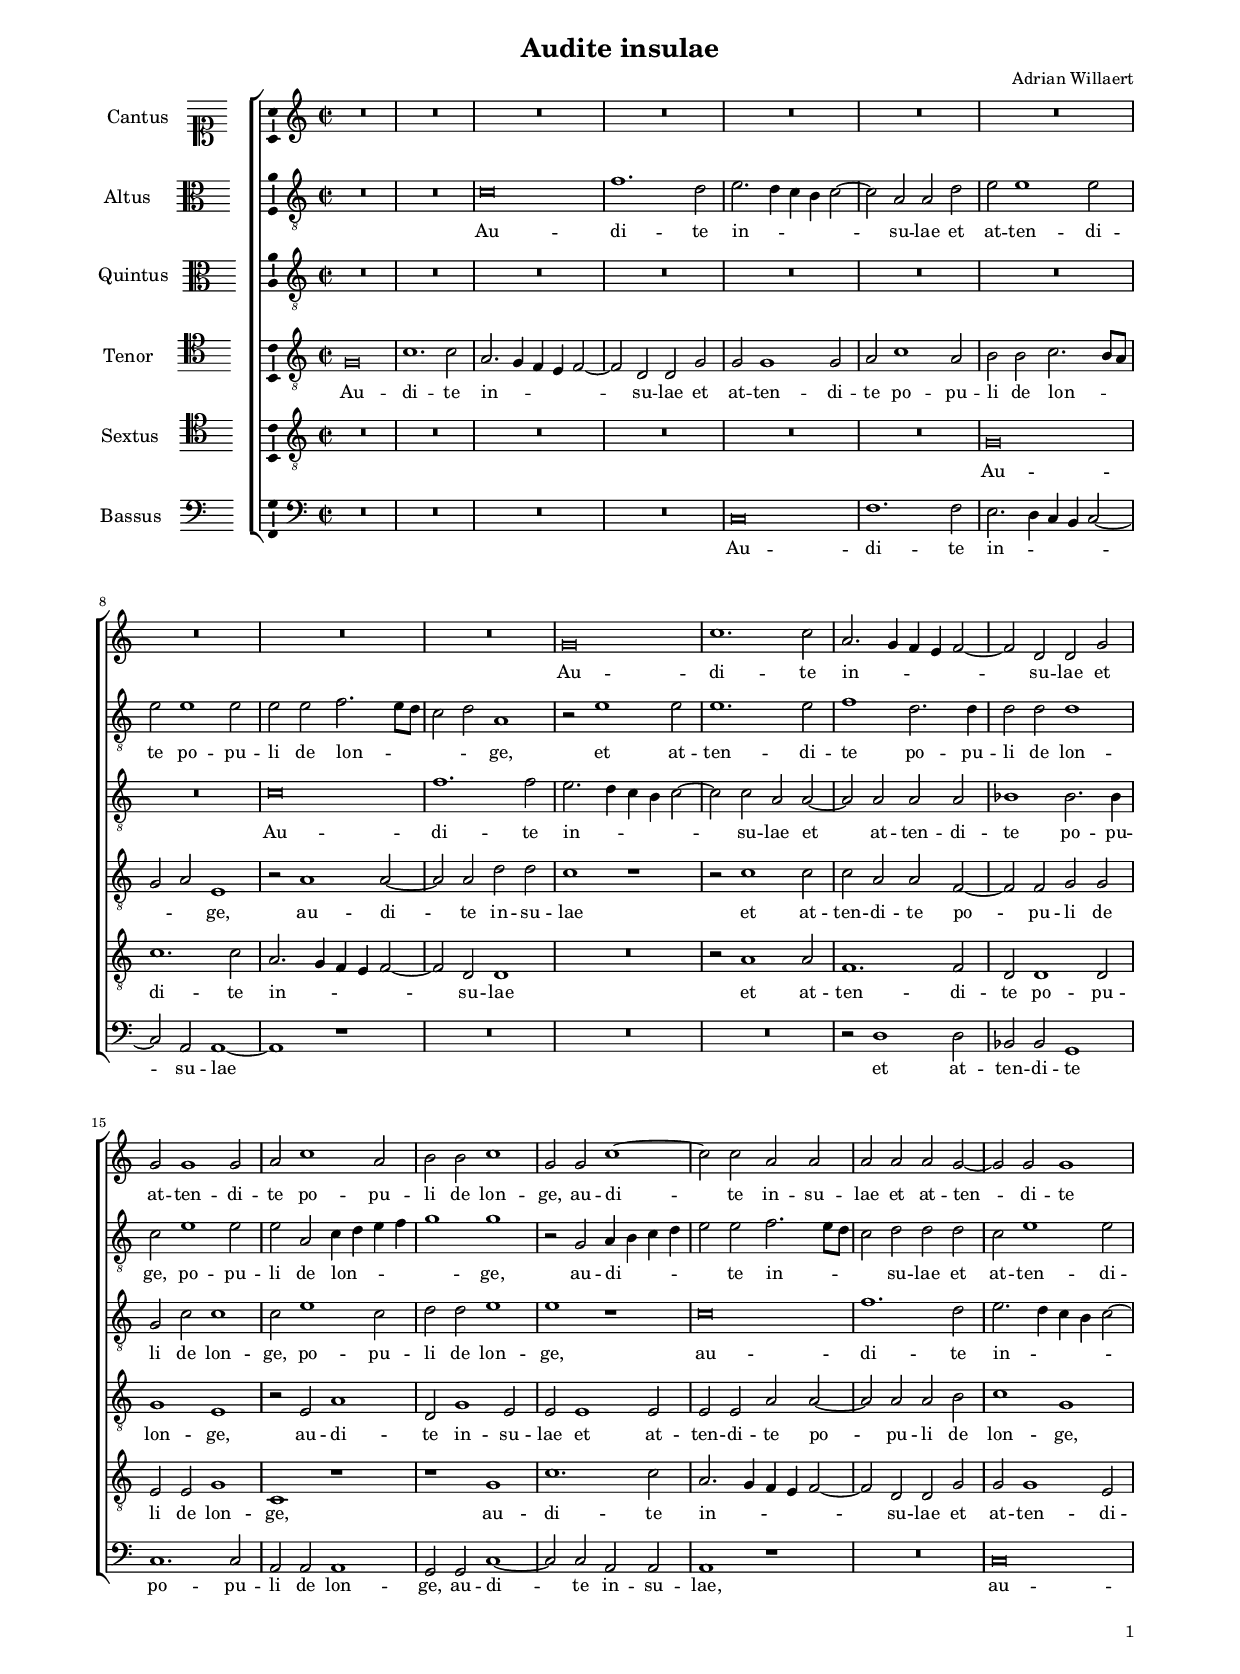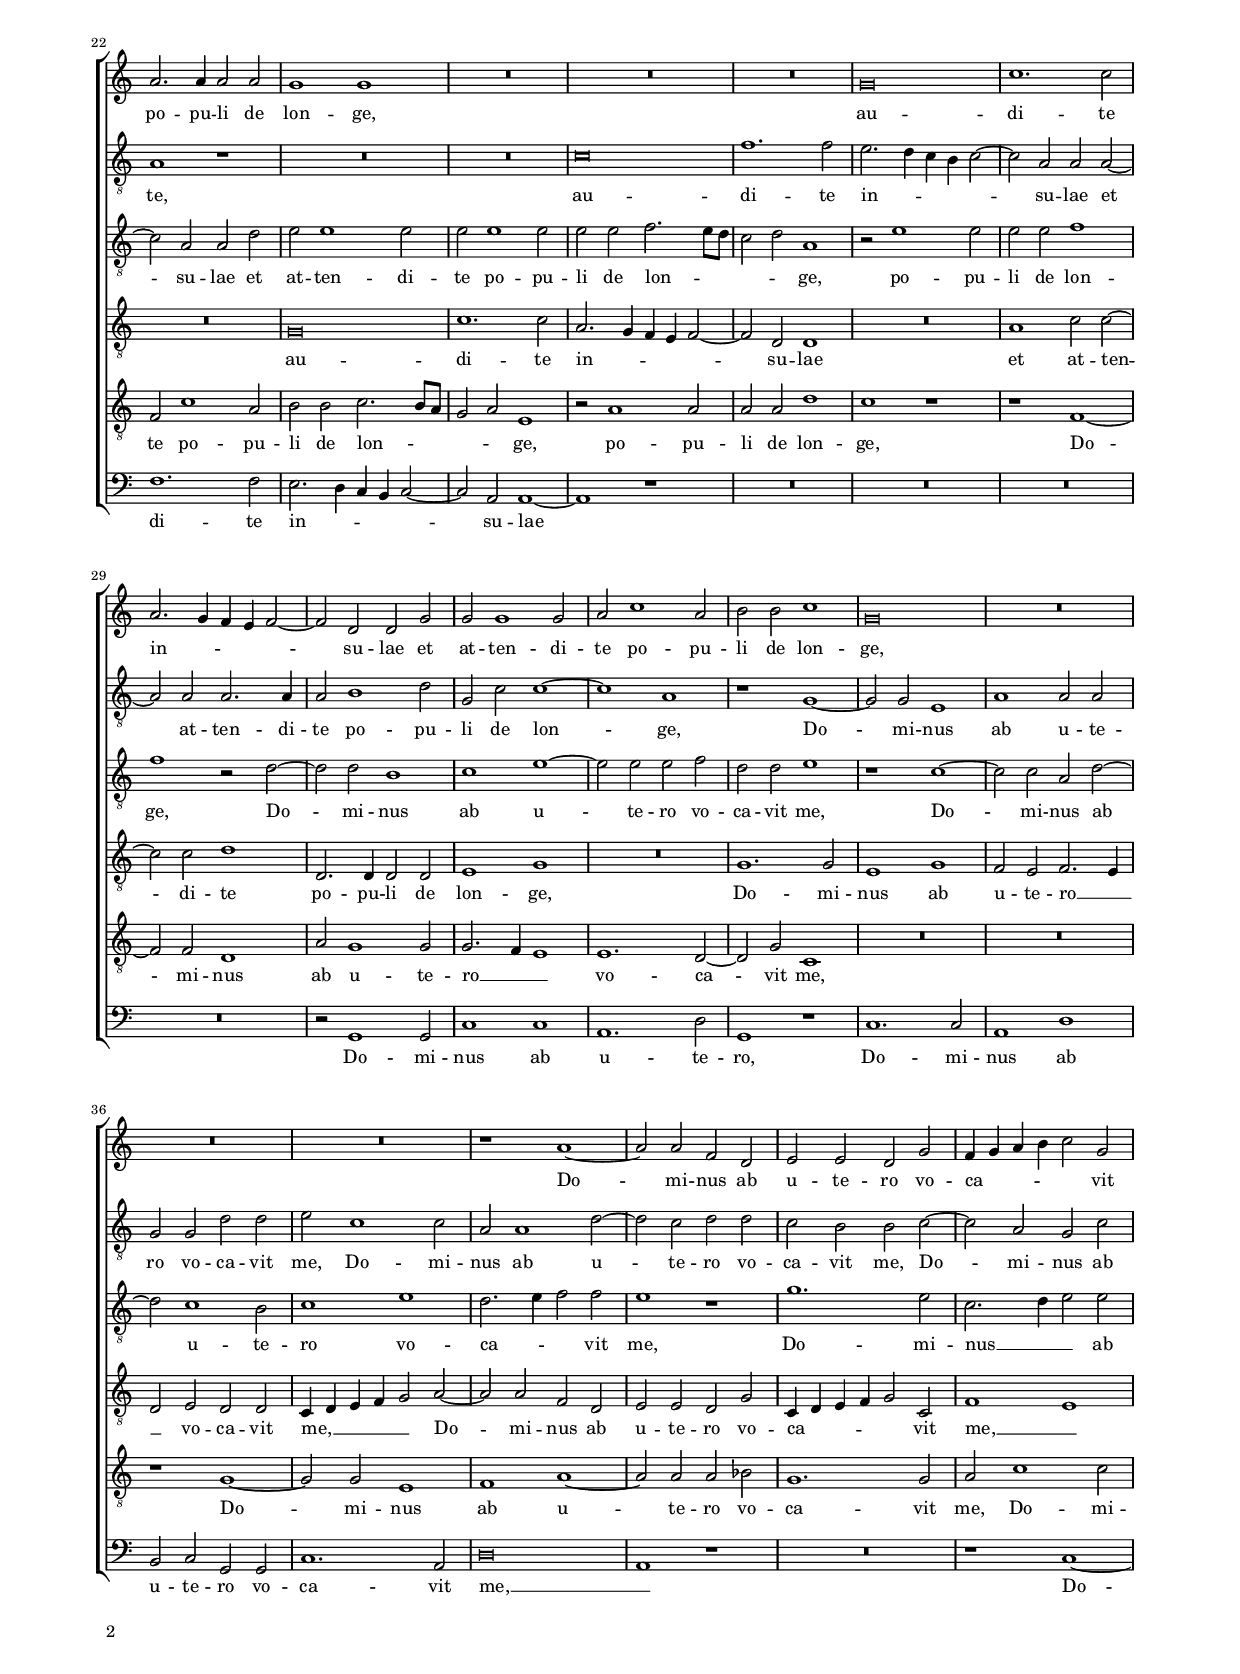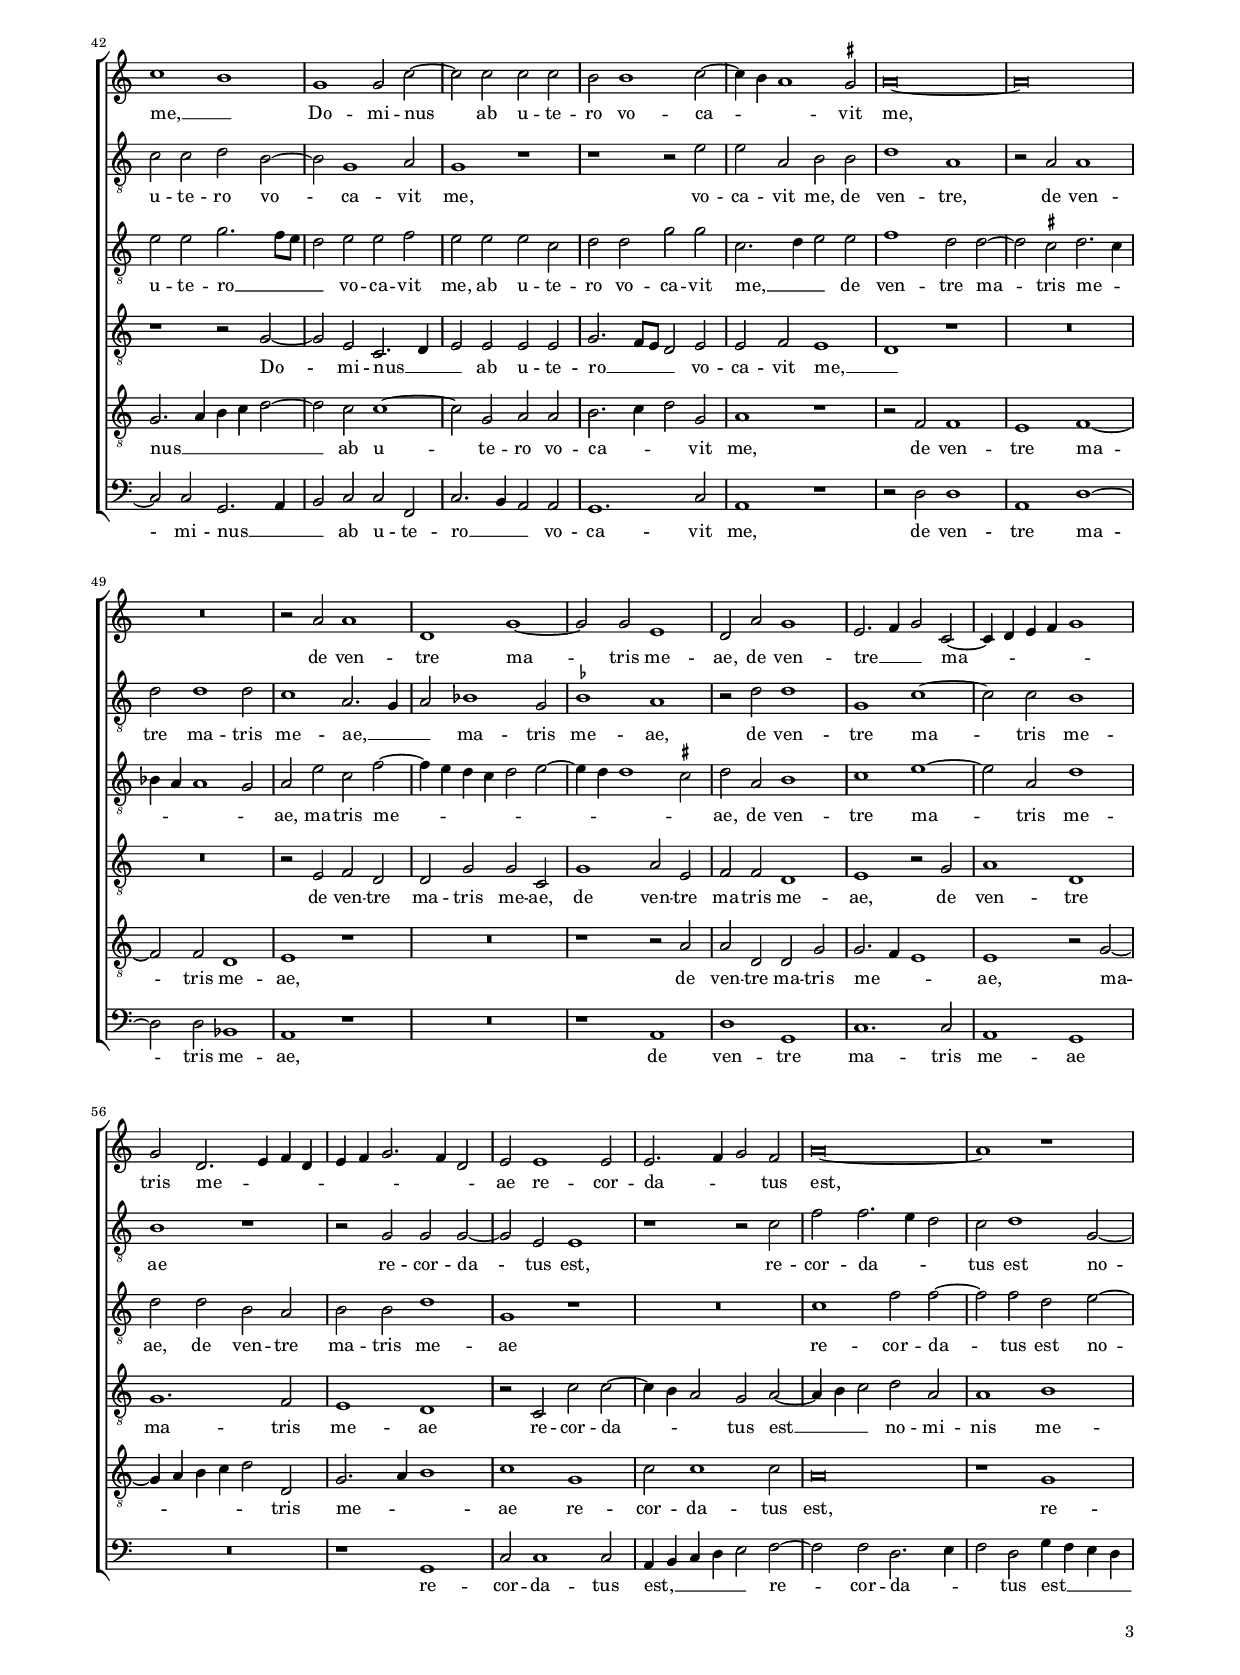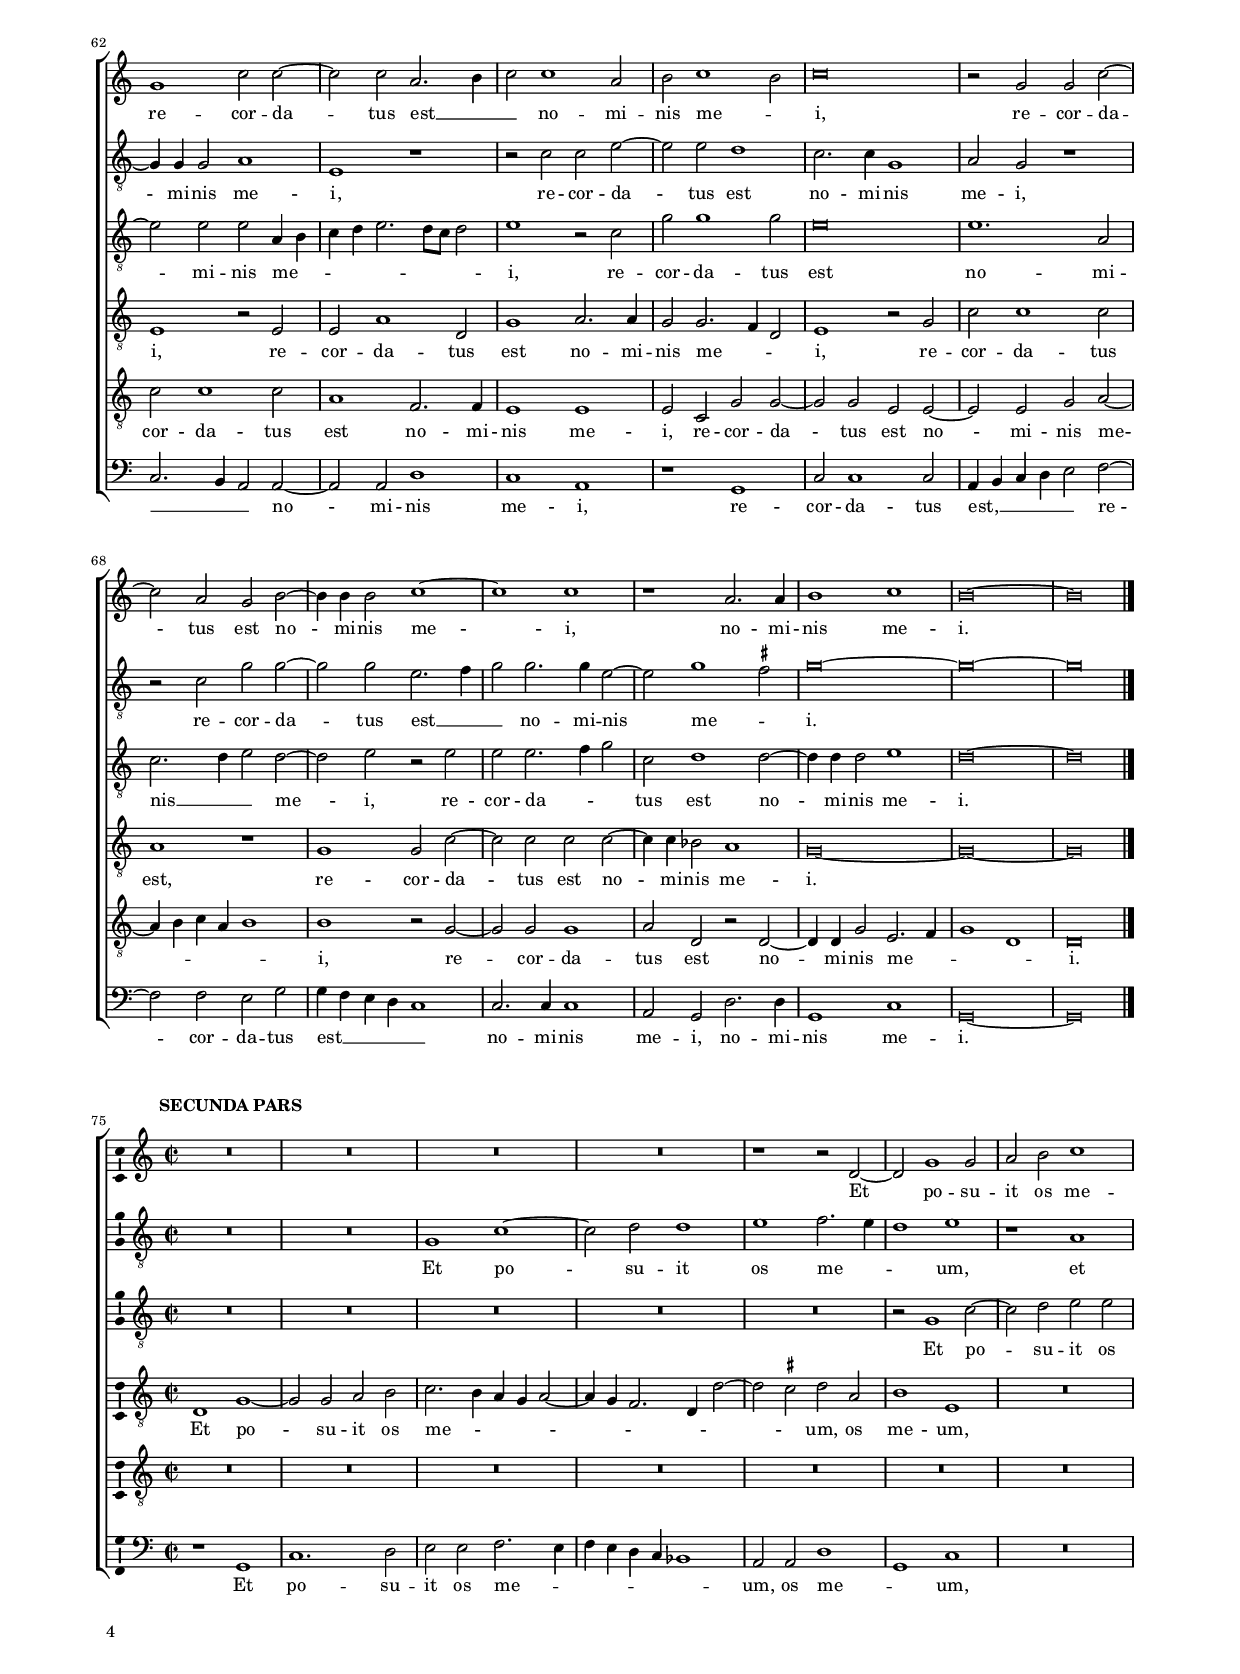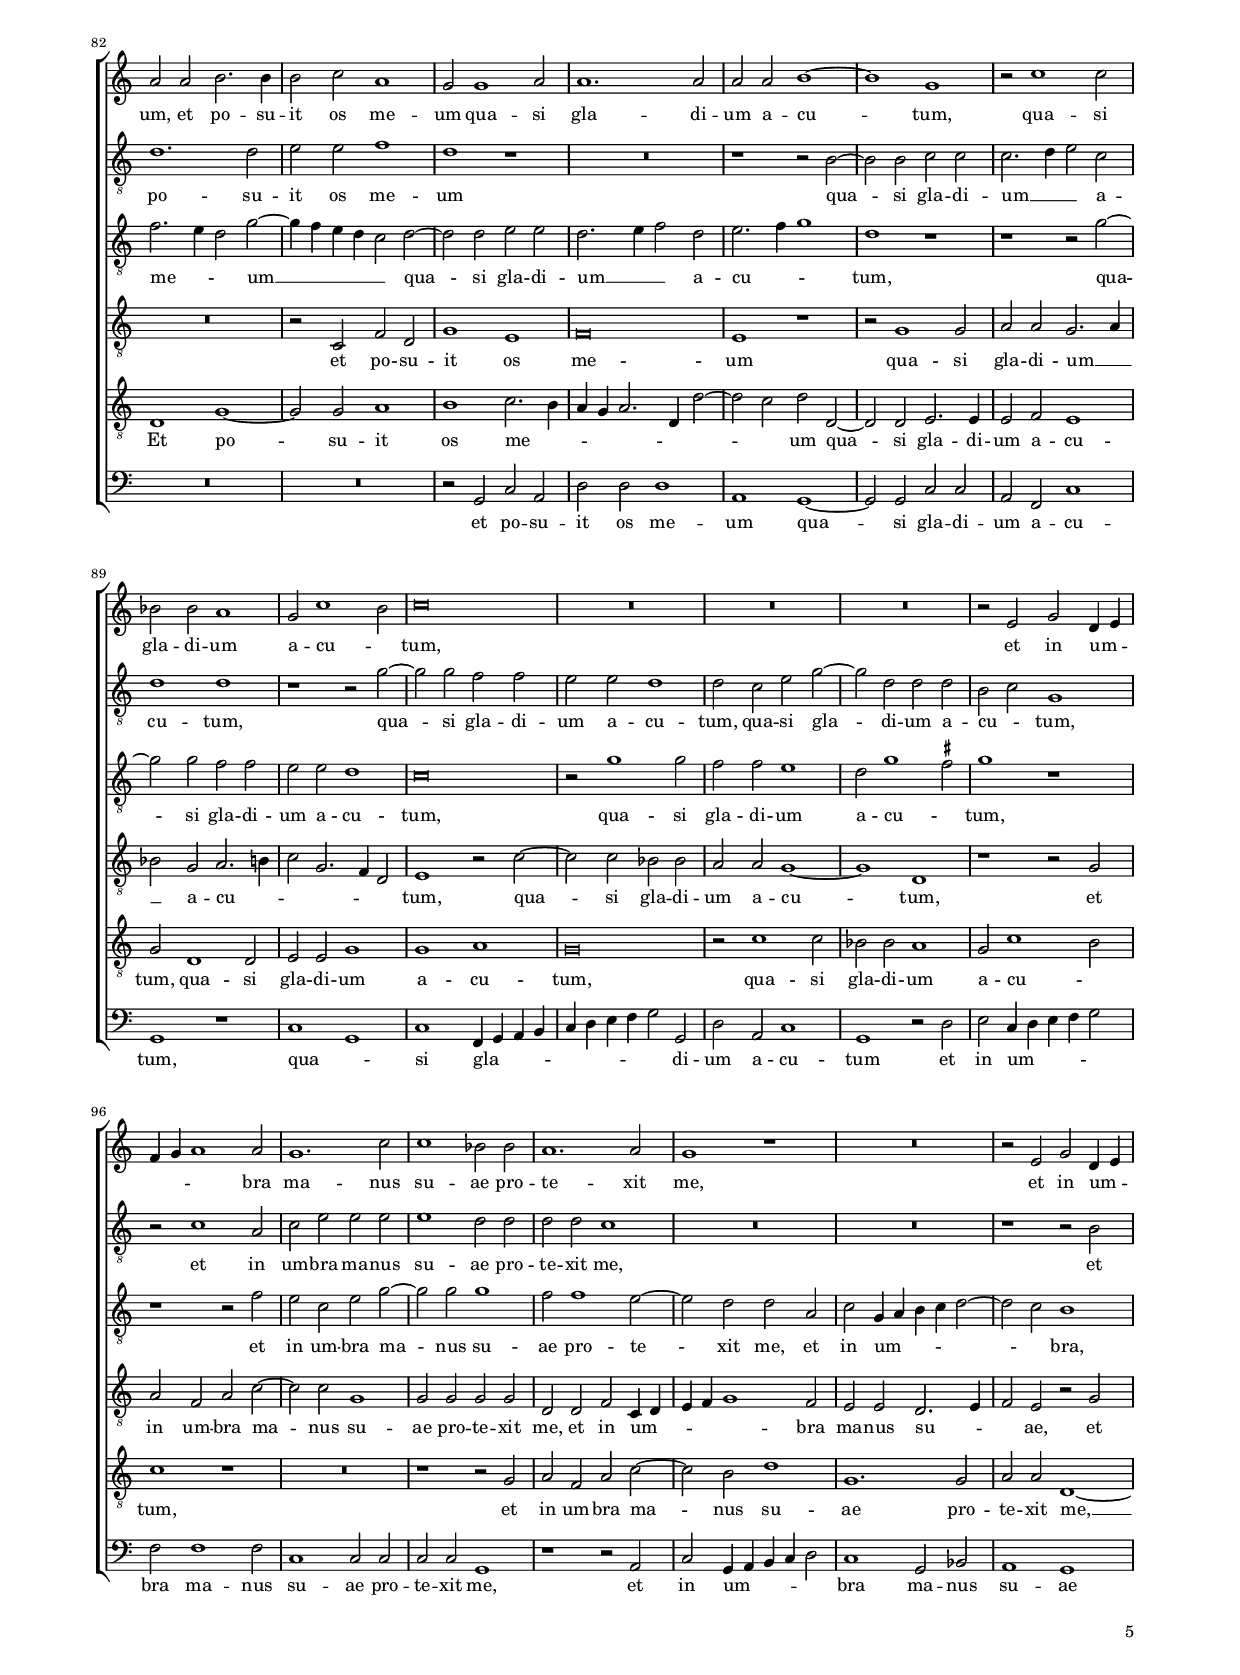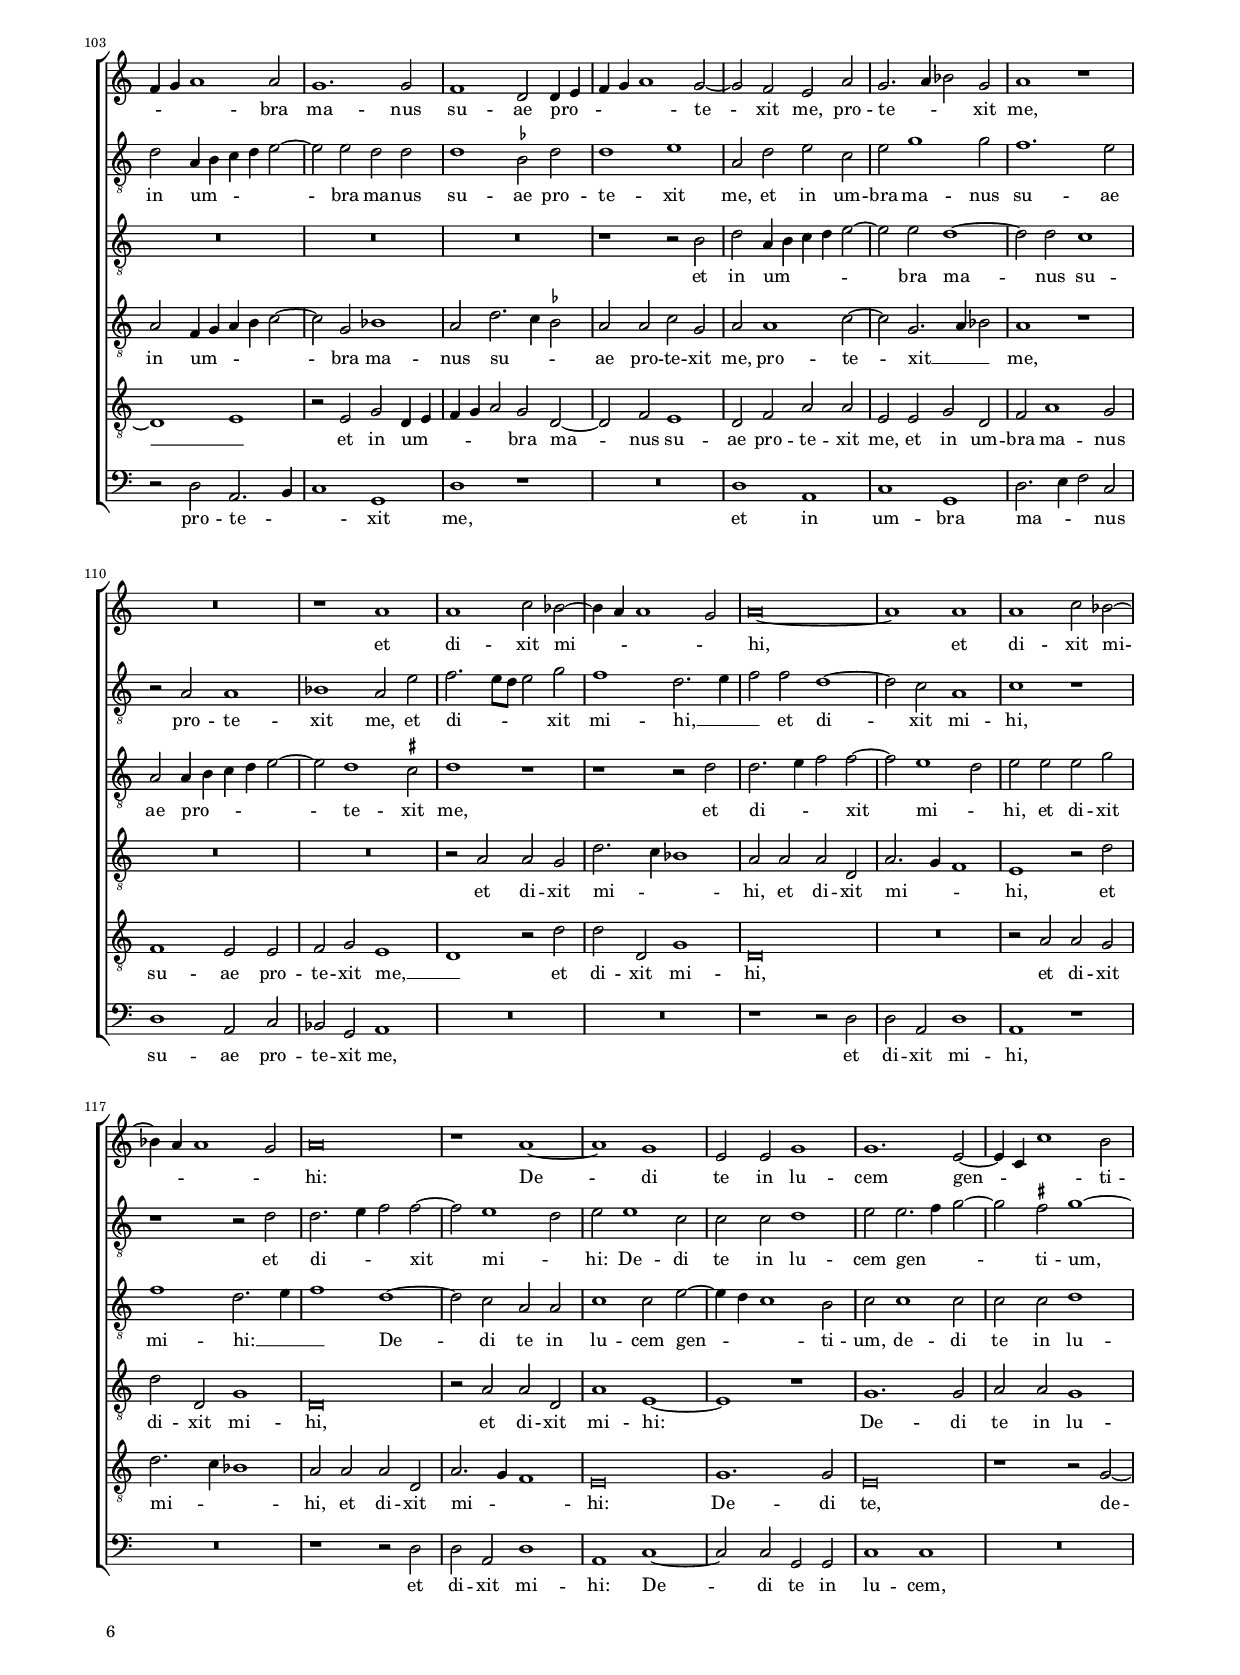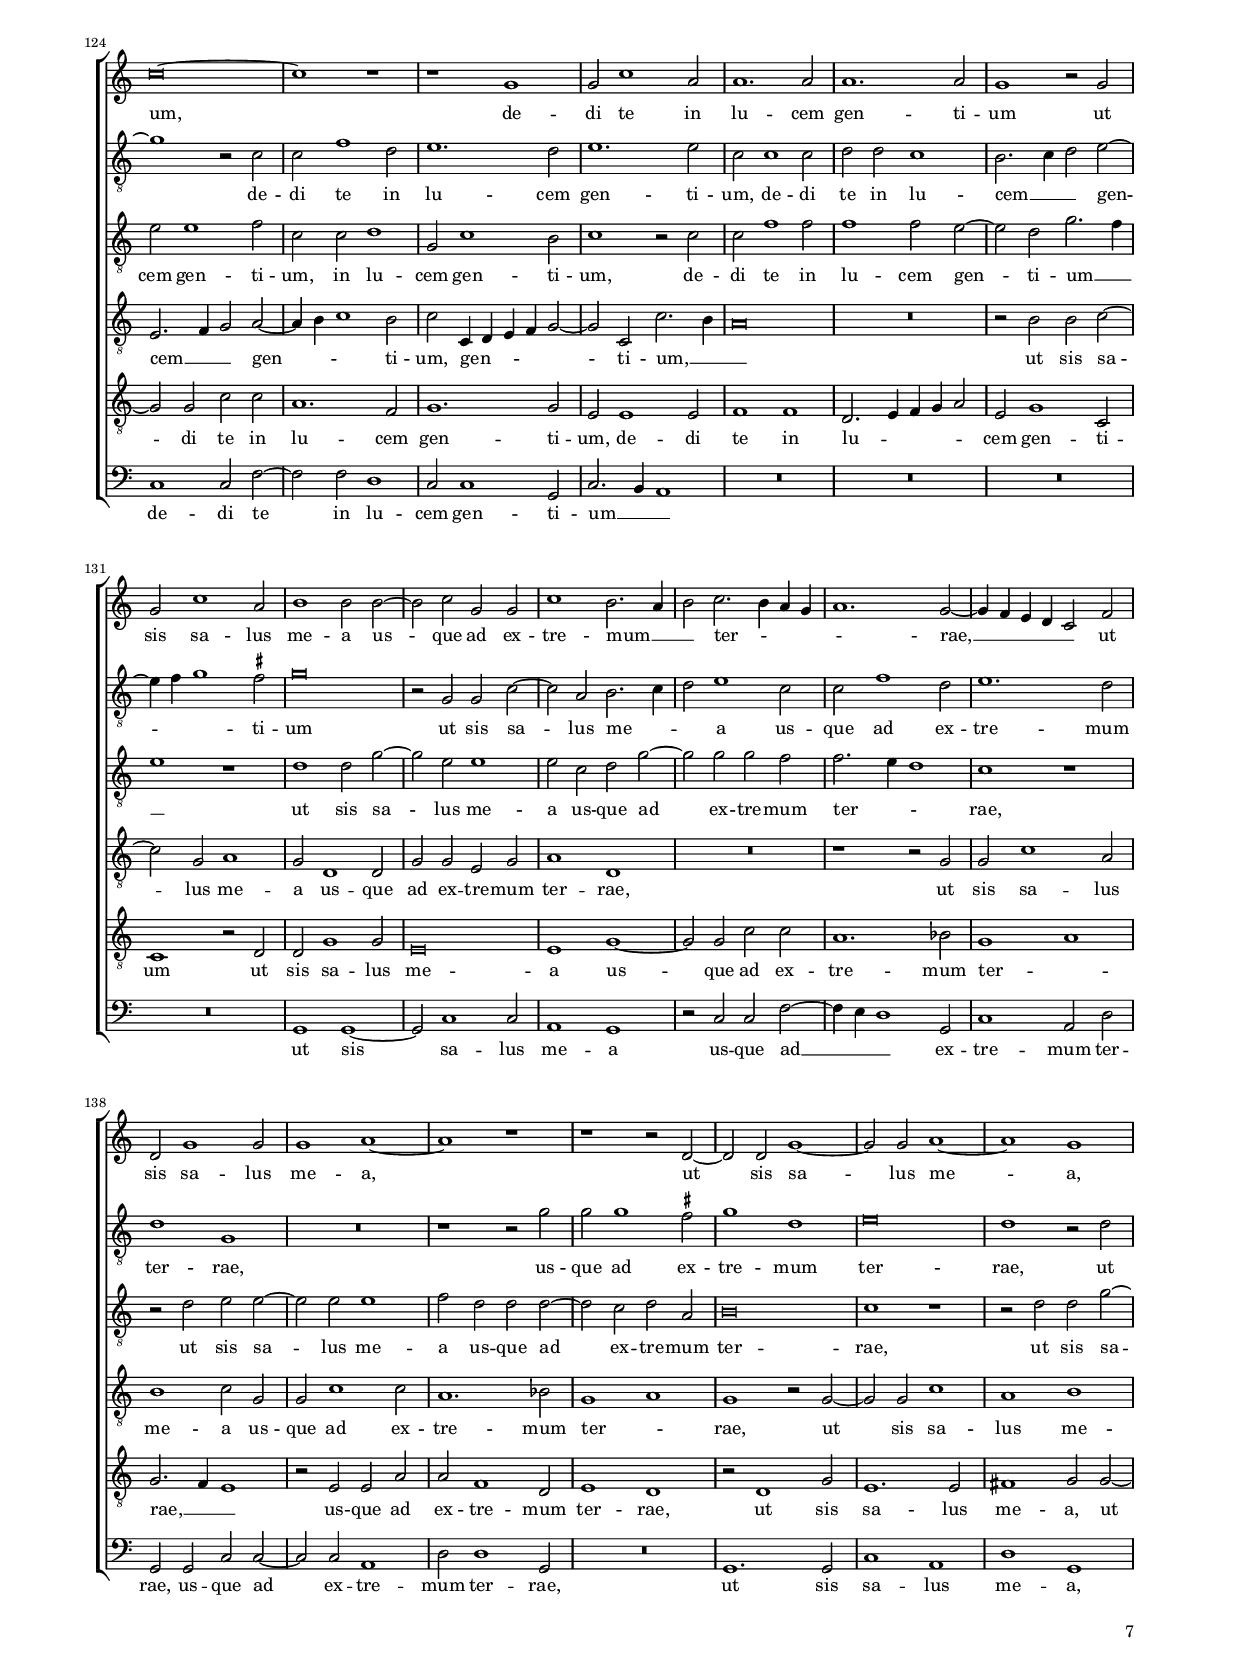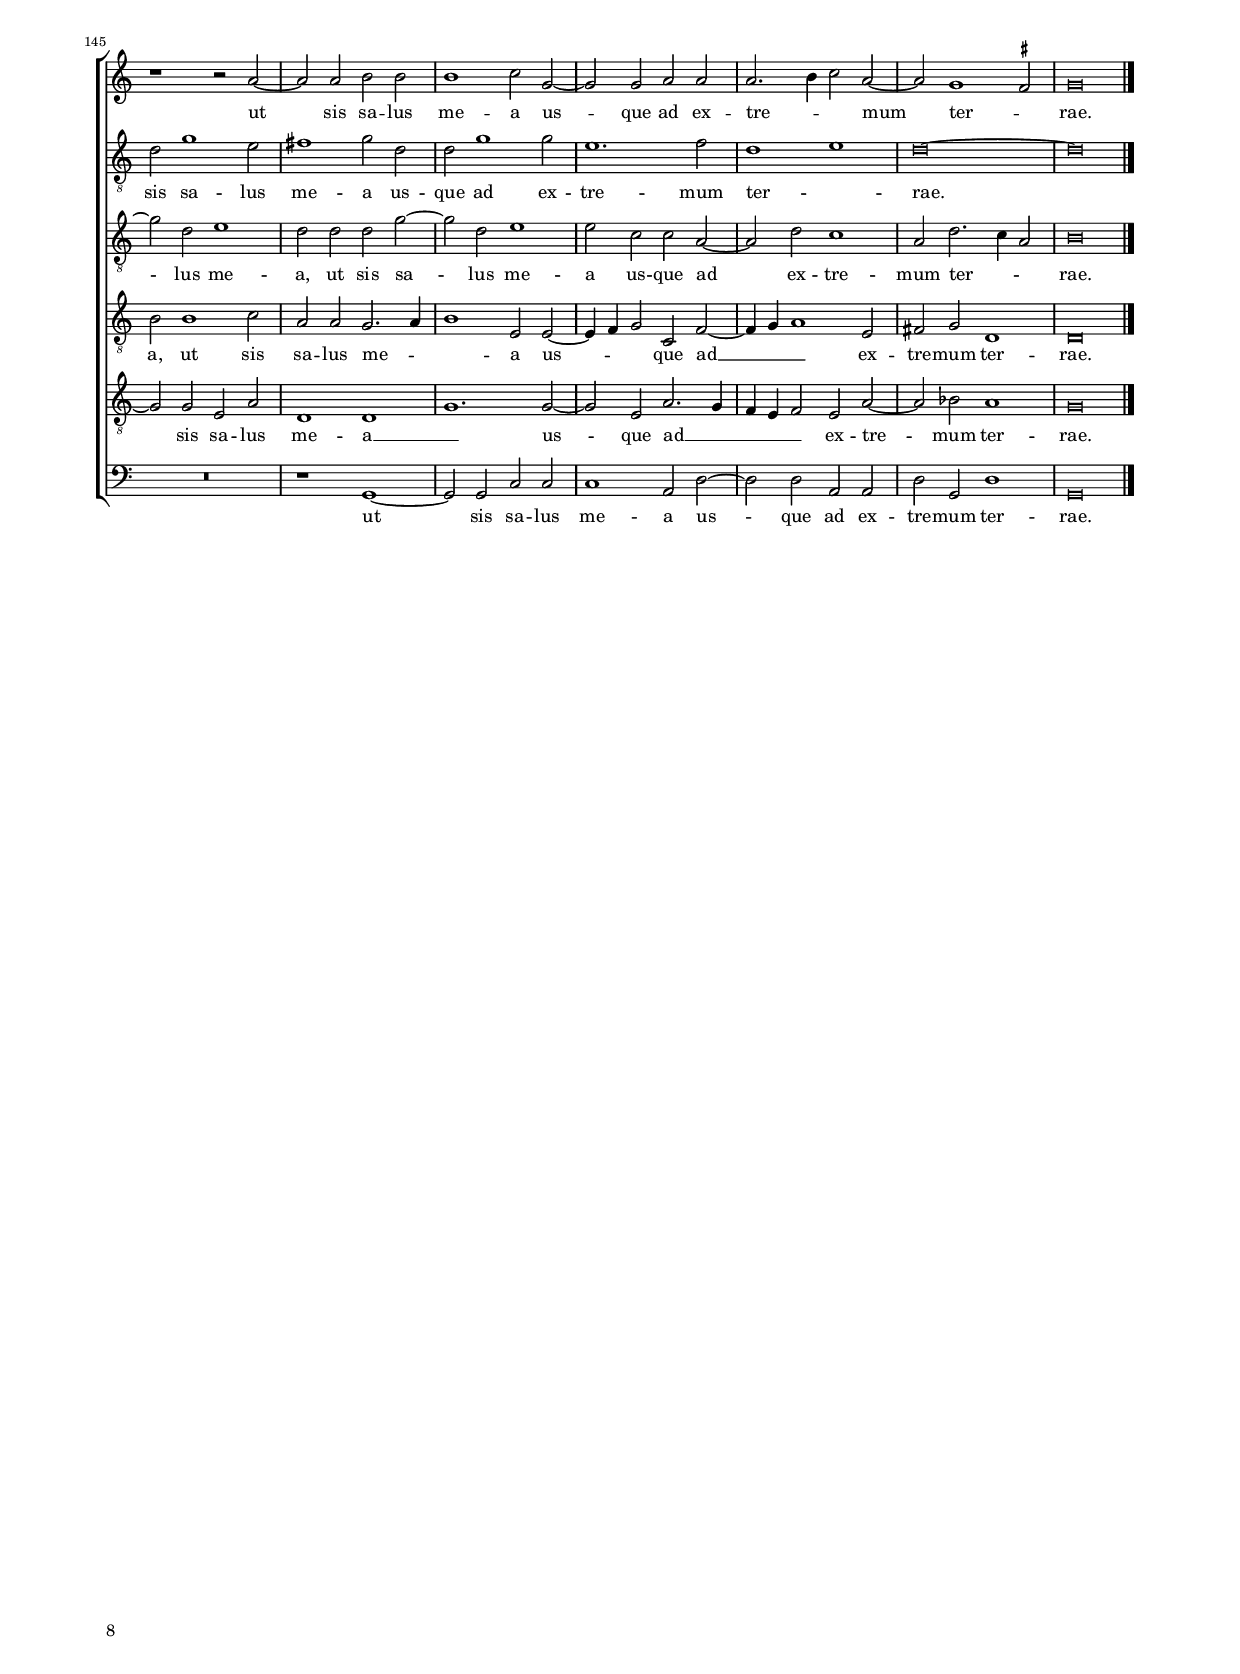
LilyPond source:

\header
{
  title="Audite insulae"
  composer="Adrian Willaert"
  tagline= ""
}

\version "2.24.2"
\language deutsch
#(set-global-staff-size 14.5)
% #(set-default-paper-size "letter")
#(ly:set-option 'point-and-click #f)


	ficta = { \once \set suggestAccidentals = ##t }
	
	forget = #(define-music-function (music) (ly:music?) #{
		\accidentalStyle forget
		$music
		\accidentalStyle default
		#})


\paper
	{
	top-margin = 1.5 \cm
	bottom-margin = 1 \cm
	left-margin = 1.8 \cm
	right-margin = 1.8 \cm
	ragged-bottom = ##f
	ragged-last-bottom = ##t
	print-page-number = ##f
	score-system-spacing = #'((basic-distance . 17) (minimum-distance . 14) (padding . 5) (strechability . 250))
	system-system-spacing = #'((basic-distance . 17) (minimum-distance . 14) (padding . 5) (strechability . 250))
	oddFooterMarkup=\markup   \fill-line { "" \fromproperty #'page:page-number-string }
	evenFooterMarkup=\markup  \fill-line { \fromproperty #'page:page-number-string "" }
	last-bottom-spacing = #'((basic-distance . 12) (minimum-distance . 7) (padding . 4))
%	systems-per-page = 3
%	page-count = 6
%	min-systems-per-page = 3
	}

global = {
	\key c \major
	\time 2/2 \set Score.measureLength = #(ly:make-moment 2/1)
	\skip 1*2*74 \bar "|."
	}


incipitcantus = \markup { \score {
	{
	\set Staff.instrumentName = \markup { \fontsize #1 "Cantus" }
	\key c \major
	\clef soprano
	s4 \bar ""
	}
	\layout  {
	raggedright = ##t
	indent = 1.6 \cm
	line-width = 2.5 \cm
	\context { \Staff \remove Time_signature_engraver }
	\override Staff.Clef.Y-extent = #'(0 . 0)
	}} \hspace #1 }


      
incipitaltus = \markup { \score {
	{
	\set Staff.instrumentName = \markup { \fontsize #1 "Altus" }
	\key c \major
	\clef alto
	s4 \bar ""
	}
	\layout  {
	raggedright = ##t
	indent = 1.6 \cm
	line-width = 2.5 \cm
	\context { \Staff \remove Time_signature_engraver }
	\override Staff.Clef.Y-extent = #'(0 . 0)
	}} \hspace #1 }


incipitsextus = \markup { \score {
	{
	\set Staff.instrumentName = \markup { \fontsize #1 "Quintus" }
	\key c \major
	\clef alto
	s4 \bar ""
	}
	\layout  {
	raggedright = ##t
	indent = 1.6 \cm
	line-width = 2.5 \cm
	\context { \Staff \remove Time_signature_engraver }
	\override Staff.Clef.Y-extent = #'(0 . 0)
	}} \hspace #1 }
      
    
incipittenor = \markup { \score {
	{
	\set Staff.instrumentName = \markup { \fontsize #1 "Tenor" }
	\key c \major
	\clef tenor
	s4 \bar ""
	}
	\layout  {
	raggedright = ##t
	indent = 1.6 \cm
	line-width = 2.5 \cm
	\context { \Staff \remove Time_signature_engraver }
	\override Staff.Clef.Y-extent = #'(0 . 0)
	}} \hspace #1 }
      
      
incipitquintus = \markup { \score {
	{
	\set Staff.instrumentName = \markup { \fontsize #1 "Sextus" }
	\key c \major
	\clef tenor
	s4 \bar ""
	}
	\layout  {
	raggedright = ##t
	indent = 1.6 \cm
	line-width = 2.5 \cm
	\context { \Staff \remove Time_signature_engraver }
	\override Staff.Clef.Y-extent = #'(0 . 0)
	}} \hspace #1 }
      
      
incipitbassus = \markup { \score {
	{
	\set Staff.instrumentName = \markup { \fontsize #1 "Bassus" }
	\key c \major
	\clef bass
	s4 \bar ""
	}
	\layout  {
	raggedright = ##t
	indent = 1.6 \cm
	line-width = 2.5 \cm
	\context { \Staff \remove Time_signature_engraver }
	\override Staff.Clef.Y-extent = #'(0 . 0)
	}} \hspace #1 }


cantus =  \relative c''
	{
	R\breve
	R\breve
	R\breve
	R\breve
%5
	R\breve |
	R\breve
	R\breve
	R\breve
	R\breve
%10
	R\breve |
	g\breve
	c1. c2
	a2. g4 f e f2~
	f2 d d g
%15
	g2 g1 g2 |
	a2 c1 a2
	h2 h c1
	g2 g c1~
	c2 c a a
%20
	a2 a a g~ |
	g2 g g1
	a2. a4 a2 a
	g1 g
	R\breve
%25
	R\breve |
	R\breve
	g\breve
	c1. c2
	a2. g4 f e f2~
%30
	f2 d d g |
	g2 g1 g2
	a2 c1 a2
	h2 h c1
	g\breve
%35
	R\breve |
	R\breve
	R\breve
	r1 a~
	a2 a f d
%40
	e2 e d g |
	f4 g a h c2 g
	c1 h
	g1 g2 c~
	c2 c c c
%45
	h2 h1 c2~ |
	c4 h a1 \ficta gis2
	a\breve~
	a\breve \break \noPageBreak
	R\breve
%50
	r2 a a1 |
	d,1 g~
	g2 g e1
	d2 a' g1
	e2. f4 g2 c,~
%55
	c4 d e f g1 | \break \noPageBreak
	g2 d2. e4 f d
	e4 f g2. f4 d2
	e2 e1 e2
	e2. f4 g2 f
%60
	a\breve~ |
	a1 r \pageBreak
	g1 c2 c~
	c2 c a2. h4
	c2 c1 a2
%65
	h2 c1 h2 |
	c\breve
	r2 g g c~
	c2 a g h~
	h4 h h2 c1~
%70
	c1 c |
	r1 a2. a4
	h1 c
	h\breve~
	h\breve |
	}


altus = \relative c'
	{
	R\breve
	R\breve
	c\breve
	f1. d2
%5
	e2. d4 c h c2~ |
	c2 a a d
	e2 e1 e2
	e2 e1 e2
	e2 e f2. e8 d
%10
	c2 d a1 |
	r2 e'1 e2
	e1. e2
	f1 d2. d4
	d2 d d1
%15
	c2 e1 e2 |
	e2 a, c4 d e f
	g1 g
	r2 g, a4 h c d
	e2 e f2. e8 d
%20
	c2 d d d |
	c2 e1 e2
	a,1 r
	R\breve
	R\breve
%25
	c\breve |
	f1. f2
	e2. d4 c h c2~
	c2 a a a~
	a2 a a2. a4
%30
	a2 h1 d2 |
	g,2 c c1~
	c1 a
	r1 g~
	g2 g e1
%35
	a1 a2 a |
	g2 g d' d 
	e2 c1 c2
	a2 a1 d2~
	d2 c d d
%40
	c2 h h c~ |
	c2 a g c
	c2 c d h~
	h2 g1 a2
	g1 r
%45
	r1 r2 e' |
	e2 a, h h
	d1 a
	r2 a a1
	d2 d1 d2
%50
	c1 a2. g4 |
	a2 b1 g2
	\ficta b1 a
	r2 d d1
	g,1 c~
%55
	c2 c h1 |
	h1 r
	r2 g g g~
	g2 e e1
	r1 r2 c'
%60
	f2 f2. e4 d2 |
	c2 d1 g,2~
	g4 g g2 a1
	e1 r
	r2 c' c e~
%65
	e2 e d1 |
	c2. c4 g1
	a2 g r1
	r2 c g'2 g~
	g2 g e2. f4
%70
	g2 g2. g4 e2~ |
	e2 g1 \ficta fis2
	g\breve~
	g\breve~
	g\breve |
	}


sextus =  \relative c'
	{
	R\breve
	R\breve
	R\breve
	R\breve
%5
	R\breve |
	R\breve
	R\breve
	R\breve
	c\breve
%10
	f1. f2 |
	e2. d4 c h c2~
	c2 c a a~
	a2 a a a
	b1 b2. b4
%15
	g2 c c1 |
	c2 e1 c2
	d2 d e1
	e1 r
	c\breve
%20
	f1. d2 |
	e2. d4 c h c2~
	c2 a a d
	e2 e1 e2
	e2 e1 e2
%25
	e2 e f2. e8 d |
	c2 d a1
	r2 e'1 e2
	e2 e f1
	f1 r2 d~
%30
	d2 d h1 |
	c1 e~
	e2 e e f
	d2 d e1
	r1 c~
%35
	c2 c a d~ |
	d2 c1 h2
	c1 e
	d2. e4 f2 f
	e1 r
%40
	g1. e2 |
	c2. d4 e2 e
	e2 e g2. f8 e
	d2 e e f
	e2 e e c
%45
	d2 d g g |
	c,2. d4 e2 e
	f1 d2 d~
	d2 \ficta cis d2. \forget c4
	b4 a a1 g2
%50
	a2 e' c f~ |
	f4 e d c d2 e~
	e4 d d1 \ficta cis2
	d2 a h1
	c1 e~
%55
	e2 a, d1 |
	d2 d h a
	h2 h d1
	g,1 r
	R\breve
%60
	c1 f2 f~ |
	f2 f d e~
	e2 e e a,4 h
	c4 d e2. d8 c d2
	e1 r2 c
%65
	g'2 g1 g2 |
	e\breve
	e1. a,2
	c2. d4 e2 d~
	d2 e r e
%70
	e2 e2. f4 g2 |
	c,2 d1 d2~
	d4 d d2 e1
	d\breve~
	d\breve |
	}
	

tenor =  \relative c'
	{
	g\breve
	c1. c2
	a2. g4 f e f2~
	f2 d d g
%5
	g2 g1 g2 |
	a2 c1 a2
	h2 h c2. h8 a
	g2 a e1
	r2 a1 a2~
%10
	a2 a d d |
	c1 r
	r2 c1 c2
	c2 a a f~
	f2 f g g
%15
	g1 e |
	r2 e a1
	d,2 g1 e2
	e2 e1 e2
	e2 e a a~
%20
	a2 a a h |
	c1 g
	R\breve
	g\breve
	c1. c2
%25
	a2. g4 f e f2~ |
	f2 d d1
	R\breve
	a'1 c2 c~
	c2 c d1
%30
	d,2. d4 d2 d |
	e1 g
	R\breve
	g1. g2
	e1 g
%35
	f2 e f2. e4 |
	d2 e d d
	c4 d e f g2 a~
	a2 a f d
	e2 e d g
%40
	c,4 d e f g2 c, |
	f1 e
	r1 r2 g~
	g2 e c2. d4
	e2 e e e
%45
	g2. f8 e d2 e |
	e2 f e1
	d1 r
	R\breve
	R\breve
%50
	r2 e f d |
	d2 g g c,
	g'1 a2 e
	f2 f d1
	e1 r2 g
%55
	a1 d, |
	g1. f2
	e1 d
	r2 c c' c~
	c4 h a2 g a~
%60
	a4 h c2 d a |
	a1 h
	e,1 r2 e
	e2 a1 d,2
	g1 a2. a4
%65
	g2 g2. f4 d2 |
	e1 r2 g
	c2 c1 c2
	a1 r
	g1 g2 c~
%70
	c2 c c c~ |
	c4 c b2 a1
	g\breve~
	g\breve~
	g\breve |
	}


quintus  =  \relative c'
	{
	R\breve
	R\breve
	R\breve
	R\breve
%5
	R\breve |
	R\breve
	g\breve
	c1. c2
	a2. g4 f e f2~
%10
	f2 d d1 |
	R\breve
	r2 a'1 a2
	f1. f2
	d2 d1 d2
%15
	e2 e g1 |
	c,1 r
	r1 g'
	c1. c2
	a2. g4 f e f2~
%20
	f2 d d g |
	g2 g1 e2
	f2 c'1 a2
	h2 h c2. h8 a
	g2 a e1
%25
	r2 a1 a2 |
	a2 a d1
	c1 r
	r1 f,~
	f2 f d1
%30
	a'2 g1 g2 |
	g2. f4 e1
	e1. d2~
	d2 g c,1
	R\breve
%35
	R\breve |
	r1 g'~
	g2 g e1
	f1 a~
	a2 a a b
%40
	g1. g2 |
	a2 c1 c2
	g2. a4 h c d2~
	d2 c c1~
	c2 g a a
%45
	h2. c4 d2 g, |
	a1 r
	r2 f f1
	e1 f~
	f2 f d1
%50
	e1 r |
	R\breve
	r1 r2 a
	a2 d, d g
	g2. f4 e1
%55
	e1 r2 g~ |
	g4 a h c d2 d,
	g2. a4 h1
	c1 g
	c2 c1 c2
%60
	a\breve |
	r1 g
	c2 c1 c2
	a1 f2. f4
	e1 e
%65
	e2 c g' g~ |
	g2 g e e~
	e2 e g a~
	a4 h c a h1
	h1 r2 g~
%70
	g2 g g1 |
	a2 d, r d~
	d4 d g2 e2. f4
	g1 d
	d\breve |
	}


bassus  =  \relative c
	{
	R\breve
	R\breve
	R\breve
	R\breve
%5
	c\breve |
	f1. f2
	e2. d4 c h c2~
	c2 a a1~
	a1 r
%10
	R\breve |
	R\breve
	R\breve
	r2 d1 d2
	b2 b g1
%15
	c1. c2 |
	a2 a a1
	g2 g c1~
	c2 c a a
	a1 r
%20
	R\breve |
	c\breve
	f1. f2
	e2. d4 c h c2~
	c2 a a1~
%25
	a1 r |
	R\breve
	R\breve
	R\breve
	R\breve
%30
	r2 g1 g2 |
	c1 c
	a1. d2
	g,1 r
	c1. c2
%35
	a1 d |
	h2 c g g
	c1. a2
	d\breve
	a1 r
%40
	R\breve |
	r1 c~
	c2 c g2. a4
	h2 c c f,
	c'2. h4 a2 a
%45
	g1. c2 |
	a1 r
	r2 d d1
	a1 d~
	d2 d b1
%50
	a1 r |
	R\breve
	r1 a
	d1 g,
	c1. c2
%55
	a1 g |
	R\breve
	r1 g
	c2 c1 c2
	a4 h c d e2 f~
%60
	f2 f d2. e4 |
	f2 d g4 f e d
	c2. h4 a2 a~
	a2 a d1
	c1 a
%65
	r1 g |
	c2 c1 c2
	a4 h c d e2 f~
	f2 f e g
	g4 f e d c1
%70
	c2. c4 c1 |
	a2 g d'2. d4
	g,1 c
	g\breve~
	g\breve |
	}


lyricscantus = \lyricmode {
	Au -- di -- te in -- _ _ _ _ su -- lae
	et at -- ten -- di -- te po -- pu -- li de lon -- ge,
	au -- di -- te in -- su -- lae
	et at -- ten -- di -- te po -- pu -- li de lon -- ge,
	au -- di -- te in -- _ _ _ _ su -- lae
	et at -- ten -- di -- te po -- pu -- li de lon -- ge,
	Do -- mi -- nus ab u -- te -- ro vo -- ca -- _ _ _ _ vit me, __ _
	Do -- mi -- nus ab u -- te -- ro vo -- ca -- _ _ vit me,
	de ven -- tre ma -- tris me -- ae,
	de ven -- tre __ _ _ ma -- _ _ _ _ tris me -- _ _ _ _ _ _ _ _ ae
	re -- cor -- da -- _ _ tus est,
	re -- cor -- da -- tus est __ _ _ no -- mi -- nis me -- _ i,
	re -- cor -- da -- tus est no -- mi -- nis me -- i,
	no -- mi -- nis me -- i.
	}


lyricsaltus = \lyricmode {
	Au -- di -- te in -- _ _ _ _ su -- lae
	et at -- ten -- di -- te po -- pu -- li de lon -- _ _ _ _ ge,
	et at -- ten -- di -- te po -- pu -- li de lon -- ge,
	po -- pu -- li de lon -- _ _ _ _ ge,
	au -- di -- _ _ _ _ te in -- _ _ _ su -- lae
	et at -- ten -- di -- te,
	au -- di -- te in -- _ _ _ _ su -- lae
	et at -- ten -- di -- te po -- pu -- li de lon -- ge,
	Do -- mi -- nus ab u -- te -- ro vo -- ca -- vit me,
	Do -- mi -- nus ab u -- te -- ro vo -- ca -- vit me,
	Do -- mi -- nus ab u -- te -- ro vo -- ca -- vit me,
	vo -- ca -- vit me,
	de ven -- tre,
	de ven -- tre ma -- tris me -- ae, __ _ _
	ma -- tris me -- ae,
	de ven -- tre ma -- tris me -- ae
	re -- cor -- da -- tus est,
	re -- cor -- da -- _ _ tus est no -- mi -- nis me -- i,
	re -- cor -- da -- tus est no -- mi -- nis me -- i,
	re -- cor -- da -- tus est __ _ _ no -- mi -- nis me -- _ i.
	}
	
	
lyricssextus = \lyricmode {
	Au -- di -- te in -- _ _ _ _ su -- lae
	et at -- ten -- di -- te po -- pu -- li de lon -- ge,
	po -- pu -- li de lon -- ge,
	au -- di -- te in -- _ _ _ _ su -- lae
	et at -- ten -- di -- te po -- pu -- li de lon -- _ _ _ _ ge,
	po -- pu -- li de lon -- ge,
	Do -- mi -- nus ab u -- te -- ro vo -- ca -- vit me,
	Do -- mi -- nus ab u -- te -- ro vo -- ca -- _ _ vit me,
	Do -- mi -- nus __ _ _ ab u -- te -- ro __ _ _ _ vo -- ca -- vit me,
	ab u -- te -- ro vo -- ca -- vit me, __ _ _ 
	de ven -- tre ma -- tris me -- _ _ _ _ _ ae,
	ma -- tris me -- _ _ _ _ _ _ _ _ ae,
	de ven -- tre ma -- tris me -- ae,
	de ven -- tre ma -- tris me -- ae
	re -- cor -- da -- tus est no -- mi -- nis me -- _ _ _ _ _ _ _ i,
	re -- cor -- da -- tus est no -- mi -- nis __ _ _ me -- i,
	re -- cor -- da -- _ _ tus est no -- mi -- nis me -- i.
	}


lyricstenor = \lyricmode {
	Au -- di -- te in -- _ _ _ _ su -- lae
	et at -- ten -- di -- te po -- pu -- li de lon -- _ _ _ _ ge,
	au -- di -- te in -- su -- lae 
	et at -- ten -- di -- te po -- pu -- li de lon -- ge,
	au -- di -- te in -- su -- lae
	et at -- ten -- di -- te po -- pu -- li de lon -- ge,
	au -- di -- te in -- _ _ _ _ su -- lae
	et at -- ten -- di -- te po -- pu -- li de lon -- ge,
	Do -- mi -- nus ab u -- te -- ro __ _ _ vo -- ca -- vit me, __ _ _ _ _
	Do -- mi -- nus ab u -- te -- ro vo -- ca -- _ _ _ _ vit me, __ _
	Do -- mi -- nus __ _ _ ab u -- te -- ro __ _ _ _ vo -- ca -- vit me, __ _
	de ven -- tre ma -- tris me -- ae,
	de ven -- tre ma -- tris me -- ae,
	de ven -- tre ma -- tris me -- ae
	re -- cor -- da -- _ _ tus est __ _ _ no -- mi -- nis me -- i,
	re -- cor -- da -- tus est no -- mi -- nis me -- _ _ i,
	re -- cor -- da -- tus est,
	re -- cor -- da -- tus est no -- mi -- nis me -- i.
	}


lyricsquintus = \lyricmode {
	Au -- di -- te in -- _ _ _ _ su -- lae
	et at -- ten -- di -- te po -- pu -- li de lon -- ge,
	au -- di -- te in -- _ _ _ _ su -- lae
	et at -- ten -- di -- te po -- pu -- li de lon -- _ _ _ _ ge,
	po -- pu -- li de lon -- ge,
	Do -- mi -- nus ab u -- te -- ro __ _ _ vo -- ca -- vit me,
	Do -- mi -- nus ab u -- te -- ro vo -- ca -- vit me,
	Do -- mi -- nus __ _ _ _ _ ab u -- te -- ro vo -- ca -- _ _ vit me,
	de ven -- tre ma -- tris me -- ae,
	de ven -- tre ma -- tris me -- _ _ ae,
	ma -- _ _ _ _ tris me -- _ _ ae
	re -- cor -- da -- tus est,
	re -- cor -- da -- tus est no -- mi -- nis me -- i,
	re -- cor -- da -- tus est no -- mi -- nis me -- _ _ _ _ i,
	re -- cor -- da -- tus est no -- mi -- nis me -- _ _ _ i.
	}


lyricsbassus = \lyricmode {
	Au -- di -- te in -- _ _ _ _ su -- lae
	et at -- ten -- di -- te po -- pu -- li de lon -- ge,
	au -- di -- te in -- su -- lae,
	au -- di -- te in -- _ _ _ _ su -- lae
	Do -- mi -- nus ab u -- te -- ro,
	Do -- mi -- nus ab u -- te -- ro vo -- ca -- vit me, __ _
	Do -- mi -- nus __ _ _ ab u -- te -- ro __ _ _ vo -- ca -- vit me,
	de ven -- tre ma -- tris me -- ae,
	de ven -- tre ma -- tris me -- ae
	re -- cor -- da -- tus est, __ _ _ _ _
	re -- cor -- da -- _ _ tus est __ _ _ _ _ _ _ no -- mi -- nis me -- i,
	re -- cor -- da -- tus est, __ _ _ _ _ 
	re -- cor -- da -- tus est __ _ _ _ _ no -- mi -- nis me -- i,
	no -- mi -- nis me -- i.
	}


\score
{  
	\transpose c c {
	\new ChoirStaff \with { \override StaffGrouper.staff-staff-spacing.basic-distance = #12 }
	<<

	\new Staff << \global
	\new Voice="v1" {
		\set Staff.instrumentName=\incipitcantus
		\set Staff.midiInstrument = "reed organ"
		\clef "treble"
		\cantus }
	\new Lyrics \lyricsto "v1" {\lyricscantus }
	>>


	\new Staff << \global
	\new Voice="v2" {
		\set Staff.instrumentName=\incipitaltus
		\set Staff.midiInstrument = "reed organ"
		\clef "G_8" 
		\altus}
	\new Lyrics \lyricsto "v2" {\lyricsaltus }
	>>


	\new Staff << \global
	\new Voice="v6" {
		\set Staff.instrumentName=\incipitsextus
		\set Staff.midiInstrument = "reed organ"
		\clef "G_8" 
		\sextus}
	\new Lyrics \lyricsto "v6" {\lyricssextus }
	>>


	\new Staff << \global
	\new Voice="v3" {
		\set Staff.instrumentName=\incipittenor
		\set Staff.midiInstrument = "reed organ"
		\clef "G_8"
		\tenor }
	\new Lyrics \lyricsto "v3" {\lyricstenor }
	>>


	\new Staff << \global
	\new Voice="v5" {
		\set Staff.instrumentName=\incipitquintus
		\set Staff.midiInstrument = "reed organ"
		\clef "G_8"
		\quintus}
	\new Lyrics \lyricsto "v5" {\lyricsquintus }
	>>


	\new Staff << \global
	\new Voice="v4" {
		\set Staff.instrumentName=\incipitbassus
		\set Staff.midiInstrument = "reed organ"
		\clef bass
		\bassus }
	\new Lyrics \lyricsto "v4" {\lyricsbassus}
	>>

	>>
	} % transpose

	\layout
	{
	indent = 2.6 \cm
%	\context { \Lyrics \override VerticalAxisGroup.nonstaff-relatedstaff-spacing.padding = #2 }
%	\context { \Lyrics \override LyricText.font-size = #1 }	
	\context { \Staff \override TimeSignature.break-visibility = #end-of-line-invisible }
	\context { \Staff \consists Ambitus_engraver }
	\context { \Score \override BarNumber.padding = #2 }
	\context { \Voice \override NoteHead.style = #'baroque }
	}

\midi
	{
	\tempo 2 = 90
	}

}

%%%%%%%%%%%%%%%%%%%%  SECUNDA PARS   %%%%%%%%%%%%%%%%%%%%


global = {
	\key c \major
	\time 2/2 \set Score.measureLength = #(ly:make-moment 2/1)
	\set Score.currentBarNumber = #75
	\skip 1*2*77 \bar "|."
	}


cantus =  \relative c''
	{
	R\breve
	R\breve
	R\breve
	R\breve
%5
	r1 r2 d,~ |
	d2 g1 g2
	a2 h c1
	a2 a h2. h4
	h2 c a1
%10
	g2 g1 a2 |
	a1. a2
	a2 a h1~
	h1 g
	r2 c1 c2
%15
	b2 b a1 |
	g2 c1 h2
	c\breve
	R\breve
	R\breve
%20
	R\breve |
	r2 e, g d4 e
	f4 g a1 a2
	g1. c2
	c1 b2 b
%25
	a1. a2 |
	g1 r
	R\breve
	r2 e g d4 e
	f4 g a1 a2
%30
	g1. g2 |
	f1 d2 d4 e
	f4 g a1 g2~
	g2 f e a
	g2. a4 b2 g
%35
	a1 r |
	R\breve
	r1 a
	a1 c2 b~
	b4 a a1 g2
%40
	a\breve~ |
	a1 a
	a1 c2 b~
	b4 a a1 g2
	a\breve
%45
	r1 a~ |
	a1 g
	e2 e g1
	g1. e2~
	e4 c c'1 h2 |
%50
	c\breve~ |
	c1 r
	r1 g
	g2 c1 a2
	a1. a2
%55
	a1. a2 |
	g1 r2 g
	g2 c1 a2
	h1 h2 h~
	h2 c g g
%60
	c1 h2. a4 |
	h2 c2. h4 a g
	a1. g2~
	g4 f e d c2 f
	d2 g1 g2
%65
	g1 a~ |
	a1 r
	r1 r2 d,~
	d2 d g1~
	g2 g a1~
%70
	a1 g |
	r1 r2 a~
	a2 a h h
	h1 c2 g~
	g2 g a a
%75
	a2. h4 c2 a~ |
	a2 g1 \ficta fis2
	g\breve |
	}


altus = \relative c'
	{
	R\breve
	R\breve
	g1 c~
	c2 d d1
%5
	e1 f2. e4 |
	d1 e
	r1 a,
	d1. d2
	e2 e f1
%10
	d1 r |
	R\breve
	r1 r2 h~
	h2 h c c
	c2. d4 e2 c
%15
	d1 d |
	r1 r2 g~
	g2 g f f
	e2 e d1
	d2 c e g~
%20
	g2 d d d |
	h2 c g1
	r2 c1 a2
	c2 e e e
	e1 d2 d
%25
	d2 d c1 |
	R\breve
	R\breve
	r1 r2 h
	d2 a4 h c d e2~
%30
	e2 e d d |
	d1 \ficta b2 d
	d1 e
	a,2 d e c
	e2 g1 g2
%35
	f1. e2 |
	r2 a, a1
	b1 a2 e'
	f2. e8 d e2 g
	f1 d2. e4
%40
	f2 f d1~ |
	d2 c a1
	c1 r
	r1 r2 d
	d2. e4 f2 f~
%45
	f2 e1 d2 |
	e2 e1 c2
	c2 c d1
	e2 e2. f4 g2~
	g2 \ficta fis g1~
%50
	g1 r2 c, |
	c2 f1 d2
	e1. d2
	e1. e2
	c2 c1 c2
%55
	d2 d c1 |
	h2. c4 d2 e~
	e4 f g1 \ficta fis2
	g\breve
	r2 g, g c~
%60
	c2 a h2. c4 |
	d2 e1 c2
	c2 f1 d2
	e1. d2
	d1 g,
%65
	R\breve |
	r1 r2 g'
	g2 g1 \ficta fis2
	g1 d
	e\breve
%70
	d1 r2 d |
	d2 g1 e2
	fis1 g2 d
	d2 g1 g2
	e1. f2
%75
	d1 e |
	d\breve~
	d\breve |
	}


sextus =  \relative c'
 	{
	R\breve
	R\breve
	R\breve
	R\breve
%5
	R\breve |
	r2 g1 c2~
	c2 d e e
	f2. e4 d2 g~
	g4 f e d c2 d~
%10
	d2 d e e |
	d2. e4 f2 d
	e2. f4 g1
	d1 r
	r1 r2 g~
%15
	g2 g f f |
	e2 e d1
	c\breve
	r2 g'1 g2
	f2 f e1
%20
	d2 g1 \ficta fis2 |
	g1 r
	r1 r2 f
	e2 c e g~
	g2 g g1
%25
	f2 f1 e2~ |
	e2 d d a
	c2 g4 a h c d2~
	d2 c h1
	R\breve
%30
	R\breve |
	R\breve
	r1 r2 h
	d2 a4 h c d e2~
	e2 e d1~
%35
	d2 d c1 |
	a2 a4 h c d e2~
	e2 d1 \ficta cis2
	d1 r
	r1 r2 d
%40
	d2. e4 f2 f~ |
	f2 e1 d2
	e2 e e g
	f1 d2. e4
	f1 d~
%45
	d2 c a a |
	c1 c2 e~
	e4 d c1 h2
	c2 c1 c2
	c2 c d1
%50
	e2 e1 f2 |
	c2 c d1
	g,2 c1 h2
	c1 r2 c
	c2 f1 f2
%55
	f1 f2 e~ |
	e2 d g2. f4
	e1 r
	d1 d2 g~
	g2 e e1
%60
	e2 c d g~ |
	g2 g g f
	f2. e4 d1
	c1 r
	r2 d e e~
%65
	e2 e e1 |
	f2 d d d~
	d2 c d a
	h\breve
	c1 r
%70
	r2 d d g~ |
	g2 d e1
	d2 d d g~
	g2 d e1
	e2 c c a~
%75
	a2 d c1 |
	a2 d2. c4 a2
	h\breve |
	}


tenor =  \relative c'
	{
	d,1 g~
	g2 g a h
	c2. h4 a g a2~
	a4 g f2. d4 d'2~
%5
	d2 \ficta cis d a |
	h1 e,
	R\breve
	R\breve
	r2 c f d
%10
	g1 e |
	f\breve
	e1 r
	r2 g1 g2
	a2 a g2. a4
%15
	b2 g a2. h4 |
	c2 g2. f4 d2
	e1 r2 c'~
	c2 c b b
	a2 a g1~
%20
	g1 d |
	r1 r2 g
	a2 f a c~
	c2 c g1
	g2 g g g
%25
	d2 d f c4 d |
	e4 f g1 f2
	e2 e d2. e4
	f2 e r g
	a2 f4 g a h c2~
%30
	c2 g b1 |
	a2 d2. c4 \ficta b2
	a2 a c g
	a2 a1 c2~
	c2 g2. a4 b2
%35
	a1 r |
	R\breve
	R\breve
	r2 a a g
	d'2. c4 b1
%40
	a2 a a d, |
	a'2. g4 f1
	e1 r2 d'
	d2 d, g1
	d\breve
%45
	r2 a' a d, |
	a'1 e~
	e1 r
	g1. g2
	a2 a g1
%50
	e2. f4 g2 a~ |
	a4 h c1 h2
	c2 c,4 d e f g2~
	g2 c, c'2. h4
	a\breve
%55
	R\breve |
	r2 h h c~
	c2 g a1
	g2 d1 d2
	g2 g e g
%60
	a1 d, |
	R\breve
	r1 r2 g
	g2 c1 a2
	h1 c2 g
%65
	g2 c1 c2 |
	a1. b2
	g1 a
	g1 r2 g~
	g2 g c1
%70
	a1 h |
	h2 h1 c2
	a2 a g2. a4
	h1 e,2 e~
	e4 f g2 c, f~
%75
	f4 g a1 e2 |
	fis2 g d1
	d\breve |
	}


quintus  =  \relative c'
	{
	R\breve
	R\breve
	R\breve
	R\breve
%5
	R\breve |
	R\breve
	R\breve
	d,1 g~
	g2 g a1
%10
	h1 c2. h4 |
	a4 g a2. d,4 d'2~
	d2 c d d,~
	d2 d e2. e4
	e2 f e1
%15
	g2 d1 d2 |
	e2 e g1
	g1 a
	g\breve
	r2 c1 c2
%20
	b2 b a1 |
	g2 c1 h2
	c1 r
	R\breve
	r1 r2 g
%25
	a2 f a c~ |
	c2 h d1
	g,1. g2
	a2 a d,1~
	d1 e
%30
	r2 e g d4 e |
	f4 g a2 g d~
	d2 f e1
	d2 f a a
	e2 e g d
%35
	f2 a1 g2 |
	f1 e2 e
	f2 g e1
	d1 r2 d'
	d2 d, g1
%40
	d\breve |
	R\breve
	r2 a' a g
	d'2. c4 b1
	a2 a a d,
%45
	a'2. g4 f1 |
	e\breve
	g1. g2
	e\breve
	r1 r2 g~
%50
	g2 g c c |
	a1. f2
	g1. g2
	e2 e1 e2
	f1 f
%55
	d2. e4 f g a2 |
	e2 g1 c,2
	c1 r2 d
	d2 g1 g2
	e\breve
%60
	e1 g~ |
	g2 g c c
	a1. b2
	g1 a
	g2. f4 e1
%65
	r2 e e a |
	a2 f1 d2
	e1 d
	r2 d1 g2
	e1. e2
%70
	fis1 g2 g~ |
	g2 g e a
	d,1 d
	g1. g2~
	g2 e a2. g4
%75
	f4 e f2 e a~ |
	a2 b a1
	g\breve |
	}


bassus  =  \relative c
	{
	r1 g
	c1. d2
	e2 e f2. e4
	f4 e d c b1
%5
	a2 a d1 |
	g,1 c
	R\breve
	R\breve
	R\breve
%10
	r2 g c a |
	d2 d d1
	a1 g~
	g2 g c c
	a2 f c'1
%15
	g1 r |
	c1 g
	c1 f,4 g a h
	c4 d e f g2 g,
	d'2 a c1
%20
	g1 r2 d' |
	e2 c4 d e f g2
	f2 f1 f2
	c1 c2 c
	c2 c g1
%25
	r1 r2 a |
	c2 g4 a h c d2
	c1 g2 b
	a1 g
	r2 d' a2. h4
%30
	c1 g |
	d'1 r
	R\breve
	d1 a
	c1 g
%35
	d'2. e4 f2 c |
	d1 a2 c
	b2 g a1
	R\breve
	R\breve
%40
	r1 r2 d |
	d2 a d1
	a1 r
	R\breve
	r1 r2 d
%45
	d2 a d1 |
	a1 c~
	c2 c g g
	c1 c
	R\breve
%50
	c1 c2 f~ |
	f2 f d1
	c2 c1 g2
	c2. h4 a1
	R\breve
%55
	R\breve |
	R\breve
	R\breve
	g1 g~
	g2 c1 c2
%60
	a1 g |
	r2 c c f~
	f4 e d1 g,2
	c1 a2 d
	g,2 g c c~
%65
	c2 c a1 |
	d2 d1 g,2
	R\breve
	g1. g2
	c1 a
%70
	d1 g, |
	R\breve
	r1 g~
	g2 g c c
	c1 a2 d~
%75
	d2 d a a |
	d2 g, d'1
	g,\breve |
	}


lyricscantus = \lyricmode {
	Et po -- su -- it os me -- um,
	et po -- su -- it os me -- um
	qua -- si gla -- di -- um a -- cu -- tum,
	qua -- si gla -- di -- um a -- cu -- _ tum,
	et in um -- _ _ _ _ bra ma -- nus su -- ae pro -- te -- xit me,
	et in um -- _ _ _ _ bra ma -- nus su -- ae pro -- _ _ _ _ te -- xit me,
	pro -- te -- _ _ xit me,
	et di -- xit mi -- _ _ _ hi,
	et di -- xit mi -- _ _ _ hi:
	De -- di te in lu -- cem gen -- _ _ ti -- um,
	de -- di te in lu -- cem gen -- ti -- um
	ut sis sa -- lus me -- a us -- que ad ex -- tre -- mum __ _ _ ter -- _ _ _ _ rae, __ _ _ _ _
	ut sis sa -- lus me -- a,
	ut sis sa -- lus me -- a,
	ut sis sa -- lus me -- a us -- que ad ex -- tre -- _ _ mum ter -- _ rae.
	}


lyricsaltus = \lyricmode {
	Et po -- su -- it os me -- _ _ um,
	et po -- su -- it os me -- um
	qua -- si gla -- di -- um __ _ _ a -- cu -- tum,
	qua -- si gla -- di -- um a -- cu -- tum,
	qua -- si gla -- di -- um a -- cu -- _ tum,
	et in um -- bra ma -- nus su -- ae pro -- te -- xit me,
	et in um -- _ _ _ _ bra ma -- nus su -- ae pro -- te -- xit me,
	et in um -- bra ma -- nus su -- ae pro -- te -- xit me,
	et di -- _ _ _ xit mi -- hi, __ _ _
	et di -- xit mi -- hi,
	et di -- _ _ xit mi -- _ hi:
	De -- di te in lu -- cem gen -- _ _ ti -- um,
	de -- di te in lu -- cem gen -- ti -- um,
	de -- di te in lu -- cem __ _ _ gen -- _ _ ti -- um
	ut sis sa -- lus me -- _ _ a us -- que ad ex -- tre -- mum ter -- rae,
	us -- que ad ex -- tre -- mum ter -- rae,
	ut sis sa -- lus me -- a us -- que ad ex -- tre -- mum ter -- _ rae.
	}


lyricssextus = \lyricmode {
	Et po -- su -- it os me -- _ _ um __ _ _ _ _
	qua -- si gla -- di -- um __ _ _ a -- cu -- _ _ tum,
	qua -- si gla -- di -- um a -- cu -- tum,
	qua -- si gla -- di -- um a -- cu -- _ tum,
	et in um -- bra ma -- nus su -- ae pro -- te -- xit me,
	et in um -- _ _ _ _ _ bra,
	et in um -- _ _ _ _ bra ma -- nus su -- ae pro -- _ _ _ _ te -- xit me,
	et di -- _ _ xit mi -- _ hi,
	et di -- xit mi -- hi: __ _ _ 
	De -- di te in lu -- cem gen -- _ _ ti -- um,
	de -- di te in lu -- cem gen -- ti -- um,
	in lu -- cem gen -- ti -- um,
	de -- di te in lu -- cem gen -- ti -- um __ _ _
	ut sis sa -- lus me -- a us -- que ad ex -- tre -- mum ter -- _ _ rae,
	ut sis sa -- lus me -- a us -- que ad ex -- tre -- mum ter -- rae,
	ut sis sa -- lus me -- a,
	ut sis sa -- lus me -- a us -- que ad ex -- tre -- mum ter -- _ _ rae.
	}


lyricstenor = \lyricmode {
	Et po -- su -- it os me -- _ _ _ _ _ _ _ _ _ um,
	os me -- um,
	et po -- su -- it os me -- um
	qua -- si gla -- di -- um __ _ _ a -- cu -- _ _ _ _ _ tum,
	qua -- si gla -- di -- um a -- cu -- tum,
	et in um -- bra ma -- nus su -- ae pro -- te -- xit me,
	et in um -- _ _ _ _ bra ma -- nus su -- _ _ ae,
	et in um -- _ _ _ _ bra ma -- nus su -- _ _ ae pro -- te -- xit me,
	pro -- te -- xit __ _ _ me,
	et di -- xit mi -- _ _ hi,
	et di -- xit mi -- _ _ hi,
	et di -- xit mi -- hi,
	et di -- xit mi -- hi:
	De -- di te in lu -- cem __ _ _ gen -- _ _ ti -- um,
	gen -- _ _ _ _ ti -- um, __ _ _ 
	ut sis sa -- lus me -- a us -- que ad ex -- tre -- mum ter -- rae,
	ut sis sa -- lus me -- a us -- que ad ex -- tre -- mum ter -- _ rae,
	ut sis sa -- lus me -- a,
	ut sis sa -- lus me -- _ _ a us -- _ _ que ad __ _ _ ex -- tre -- mum ter -- rae.
	}


lyricsquintus = \lyricmode {
	Et po -- su -- it os me -- _ _ _ _ _ _ _ um
	qua -- si gla -- di -- um a -- cu -- tum,
	qua -- si gla -- di -- um a -- cu -- tum,
	qua -- si gla -- di -- um a -- cu -- _ tum,
	et in um -- bra ma -- nus su -- ae pro -- te -- xit me, __ _
	et in um -- _ _ _ _ bra ma -- nus su -- ae pro -- te -- xit me,
	et in um -- bra ma -- nus su -- ae pro -- te -- xit me, __ _
	et di -- xit mi -- hi,
	et di -- xit mi -- _ _ hi,
	et di -- xit mi -- _ _ hi:
	De -- di te,
	de -- di te in lu -- cem gen -- ti -- um,
	de -- di te in lu -- _ _ _ _ cem gen -- ti -- um
	ut sis sa -- lus me -- a us -- que ad ex -- tre -- mum ter -- _ rae, __ _ _ 
	us -- que ad ex -- tre -- mum ter -- rae,
	ut sis sa -- lus me -- a,
	ut sis sa -- lus me -- a __ _ us -- que ad __ _ _ _ _ ex -- tre -- mum ter -- rae.
	}


lyricsbassus = \lyricmode {
	Et po -- su -- it os me -- _ _ _ _ _ _ um,
	os me -- _ um,
	et po -- su -- it os me -- um
	qua -- si gla -- di -- um a -- cu -- tum,
	qua -- _ si gla -- _ _ _ _ _ _ _ _ di -- um a -- cu -- tum
	et in um -- _ _ _ _ bra ma -- nus su -- ae pro -- te -- xit me,
	et in um -- _ _ _ _ bra ma -- nus su -- ae pro -- te -- _ _ xit me,
	et in um -- bra ma -- _ _ nus su -- ae pro -- te -- xit me,
	et di -- xit mi -- hi,
	et di -- xit mi -- hi:
	De -- di te in lu -- cem,
	de -- di te in lu -- cem gen -- ti -- um __ _ _
	ut sis sa -- lus me -- a us -- que ad __ _ _ ex -- tre -- mum ter -- rae,
	us -- que ad ex -- tre -- mum ter -- rae,
	ut sis sa -- lus me -- a,
	ut sis sa -- lus me -- a us -- que ad ex -- tre -- mum ter -- rae.
	}


\score
{  
	\transpose c c {
	\new ChoirStaff \with { \override StaffGrouper.staff-staff-spacing.basic-distance = #12 }
	<<

	\new Staff <<\global
	\new Voice="v1" {
	  %\set Staff.instrumentName="Cantus"
		\set Staff.midiInstrument = "reed organ"
		\clef "treble"
		\cantus }
	\new Lyrics \lyricsto "v1" {\lyricscantus }
	>>


	\new Staff << \global
	\new Voice="v2" {
	  %\set Staff.instrumentName="Altus"
		\set Staff.midiInstrument = "reed organ"
		\clef "G_8" 
		\altus}
	\new Lyrics \lyricsto "v2" {\lyricsaltus }
	>>


	\new Staff << \global
	\new Voice="v6" {
	  %\set Staff.instrumentName="Sextus"
		\set Staff.midiInstrument = "reed organ"
		\clef "G_8" 
		\sextus}
	\new Lyrics \lyricsto "v6" {\lyricssextus }
	>>


	\new Staff <<\global
	\new Voice="v3" {
	  %\set Staff.instrumentName="Tenor"
		\set Staff.midiInstrument = "reed organ"
		\clef "G_8"
		\tenor }
	\new Lyrics \lyricsto "v3" {\lyricstenor }
	>>


	\new Staff << \global
	\new Voice="v5" {
	  %\set Staff.instrumentName="Quintus"
		\set Staff.midiInstrument = "reed organ"
		\clef "G_8"
		\quintus}
	\new Lyrics \lyricsto "v5" {\lyricsquintus }
	>>


	\new Staff <<\global
	\new Voice="v4" {
	  %\set Staff.instrumentName="Bassus"
		\set Staff.midiInstrument = "reed organ"
		\clef bass
		\bassus }
	\new Lyrics \lyricsto "v4" {\lyricsbassus}
	>>

	>>
	} % transpose

	\layout
	{
	indent = 0 \cm
%	\context { \Lyrics \override VerticalAxisGroup.nonstaff-relatedstaff-spacing.padding = #2 }
%	\context { \Lyrics \override LyricText.font-size = #1 }
	\context { \Staff \override TimeSignature.break-visibility = #end-of-line-invisible }
	\context { \Staff \consists Ambitus_engraver }
	\context { \Score \override BarNumber.padding = #2 }
	\context { \Voice \override NoteHead.style = #'baroque }
	}

	\header { piece = \markup { \hspace #7 \column { \raise #2  \transparent "x" \bold "SECUNDA PARS"} } }
	
\midi
	{
	\tempo 2 = 90
	}

}

% EOF
